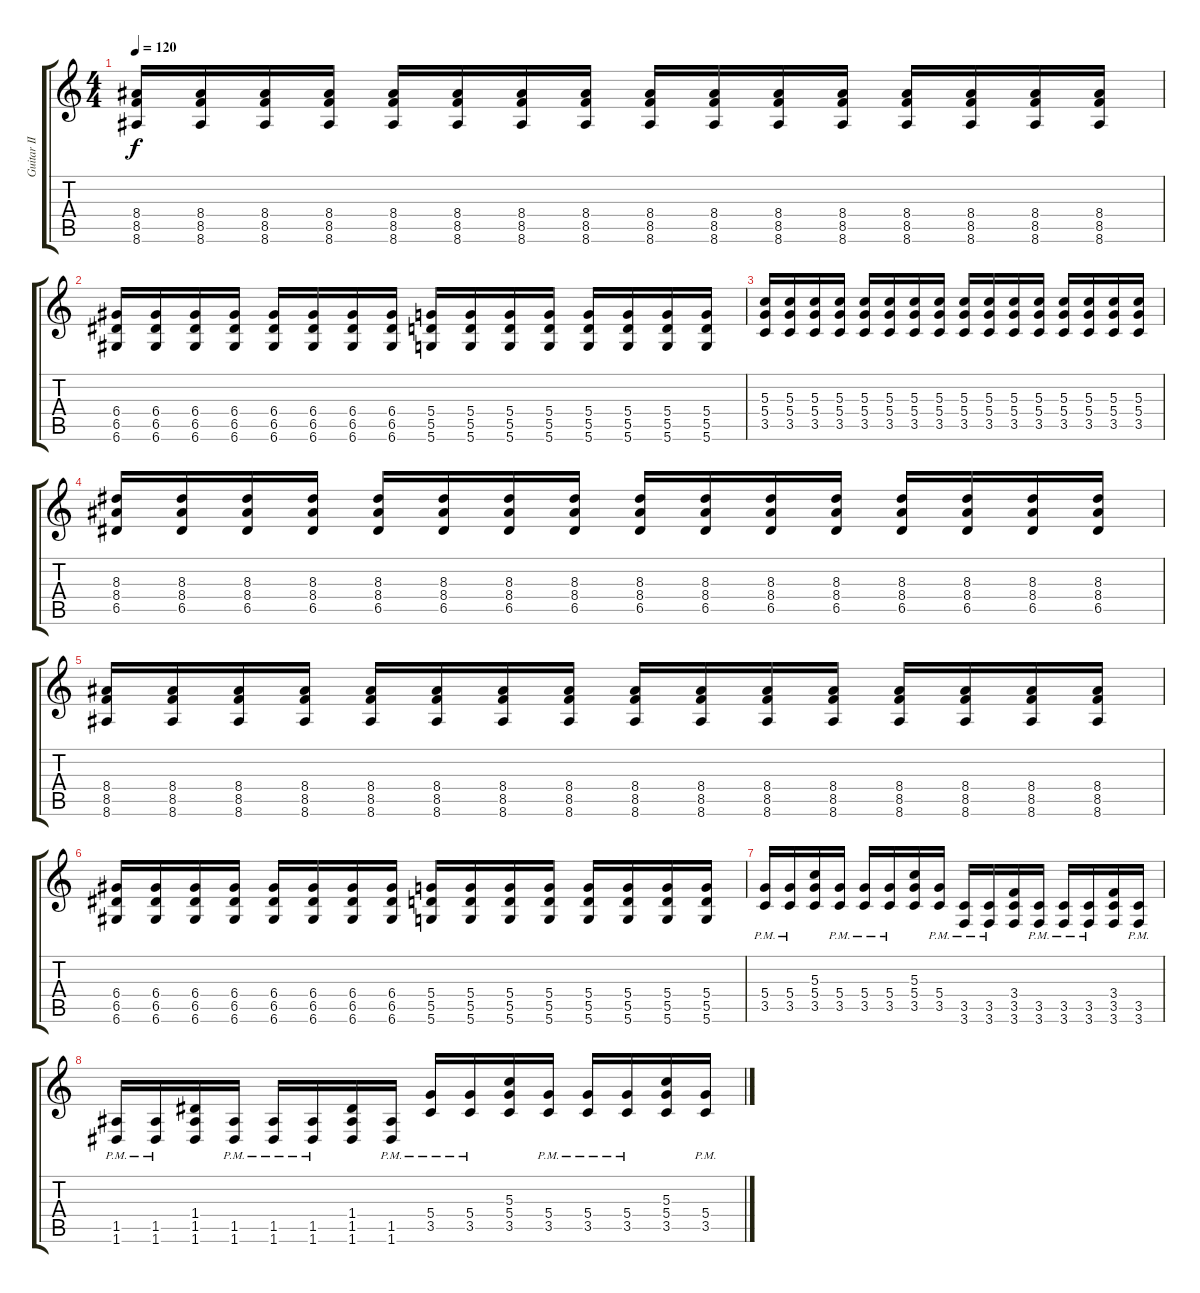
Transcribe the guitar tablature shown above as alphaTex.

\track ("Guitar II" "Guitar II") {instrument distortionguitar}
\staff {score tabs}
\tuning (E4 B3 G3 D3 A2 D2) {hide}
\ts (4 4)
\tempo 120
\clef g2
\ks c
(8.4 8.5 8.6).16{dy f} (8.4 8.5 8.6).16 (8.4 8.5 8.6).16 (8.4 8.5 8.6).16 (8.4 8.5 8.6).16 (8.4 8.5 8.6).16 (8.4 8.5 8.6).16 (8.4 8.5 8.6).16 (8.4 8.5 8.6).16 (8.4 8.5 8.6).16 (8.4 8.5 8.6).16 (8.4 8.5 8.6).16 (8.4 8.5 8.6).16 (8.4 8.5 8.6).16 (8.4 8.5 8.6).16 (8.4 8.5 8.6).16 |
(6.4 6.5 6.6).16 (6.4 6.5 6.6).16 (6.4 6.5 6.6).16 (6.4 6.5 6.6).16 (6.4 6.5 6.6).16 (6.4 6.5 6.6).16 (6.4 6.5 6.6).16 (6.4 6.5 6.6).16 (5.4 5.5 5.6).16 (5.4 5.5 5.6).16 (5.4 5.5 5.6).16 (5.4 5.5 5.6).16 (5.4 5.5 5.6).16 (5.4 5.5 5.6).16 (5.4 5.5 5.6).16 (5.4 5.5 5.6).16 |
(5.3 5.4 3.5).16 (5.3 5.4 3.5).16 (5.3 5.4 3.5).16 (5.3 5.4 3.5).16 (5.3 5.4 3.5).16 (5.3 5.4 3.5).16 (5.3 5.4 3.5).16 (5.3 5.4 3.5).16 (5.3 5.4 3.5).16 (5.3 5.4 3.5).16 (5.3 5.4 3.5).16 (5.3 5.4 3.5).16 (5.3 5.4 3.5).16 (5.3 5.4 3.5).16 (5.3 5.4 3.5).16 (5.3 5.4 3.5).16 |
(8.3 8.4 6.5).16 (8.3 8.4 6.5).16 (8.3 8.4 6.5).16 (8.3 8.4 6.5).16 (8.3 8.4 6.5).16 (8.3 8.4 6.5).16 (8.3 8.4 6.5).16 (8.3 8.4 6.5).16 (8.3 8.4 6.5).16 (8.3 8.4 6.5).16 (8.3 8.4 6.5).16 (8.3 8.4 6.5).16 (8.3 8.4 6.5).16 (8.3 8.4 6.5).16 (8.3 8.4 6.5).16 (8.3 8.4 6.5).16 |
(8.4 8.5 8.6).16 (8.4 8.5 8.6).16 (8.4 8.5 8.6).16 (8.4 8.5 8.6).16 (8.4 8.5 8.6).16 (8.4 8.5 8.6).16 (8.4 8.5 8.6).16 (8.4 8.5 8.6).16 (8.4 8.5 8.6).16 (8.4 8.5 8.6).16 (8.4 8.5 8.6).16 (8.4 8.5 8.6).16 (8.4 8.5 8.6).16 (8.4 8.5 8.6).16 (8.4 8.5 8.6).16 (8.4 8.5 8.6).16 |
(6.4 6.5 6.6).16 (6.4 6.5 6.6).16 (6.4 6.5 6.6).16 (6.4 6.5 6.6).16 (6.4 6.5 6.6).16 (6.4 6.5 6.6).16 (6.4 6.5 6.6).16 (6.4 6.5 6.6).16 (5.4 5.5 5.6).16 (5.4 5.5 5.6).16 (5.4 5.5 5.6).16 (5.4 5.5 5.6).16 (5.4 5.5 5.6).16 (5.4 5.5 5.6).16 (5.4 5.5 5.6).16 (5.4 5.5 5.6).16 |
(5.4{pm} 3.5{pm}).16 (5.4{pm} 3.5{pm}).16 (5.3 5.4 3.5).16 (5.4{pm} 3.5{pm}).16 (5.4{pm} 3.5{pm}).16 (5.4{pm} 3.5{pm}).16 (5.3 5.4 3.5).16 (5.4{pm} 3.5{pm}).16 (3.5{pm} 3.6{pm}).16 (3.5{pm} 3.6{pm}).16 (3.4 3.5 3.6).16 (3.5{pm} 3.6{pm}).16 (3.5{pm} 3.6{pm}).16 (3.5{pm} 3.6{pm}).16 (3.4 3.5 3.6).16 (3.5{pm} 3.6{pm}).16 |
(1.5{pm} 1.6{pm}).16 (1.5{pm} 1.6{pm}).16 (1.4 1.5 1.6).16 (1.5{pm} 1.6{pm}).16 (1.5{pm} 1.6{pm}).16 (1.5{pm} 1.6{pm}).16 (1.4 1.5 1.6).16 (1.5{pm} 1.6{pm}).16 (5.4{pm} 3.5{pm}).16 (5.4{pm} 3.5{pm}).16 (5.3 5.4 3.5).16 (5.4{pm} 3.5{pm}).16 (5.4{pm} 3.5{pm}).16 (5.4{pm} 3.5{pm}).16 (5.3 5.4 3.5).16 (5.4{pm} 3.5{pm}).16
